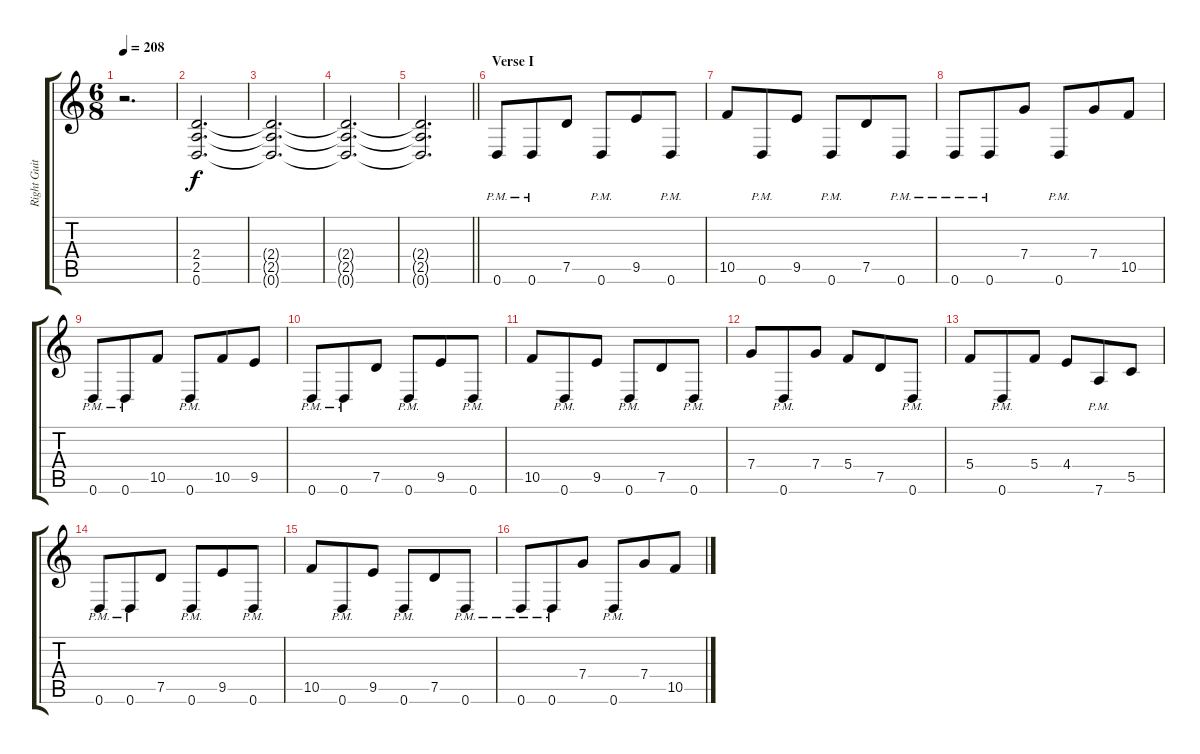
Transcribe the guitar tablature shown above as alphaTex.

\track ("Right Guitar" "Right Guit") {instrument distortionguitar}
\staff {score tabs}
\tuning (D4 A3 F3 C3 G2 D2) {hide}
\ts (6 8)
\tempo 208
\clef g2
\ks c
r.2{d dy f volume 0} |
(2.4 2.5 0.6).2{d volume 16} |
(2.4{t} 2.5{t} 0.6{t}).2{d} |
(2.4{t} 2.5{t} 0.6{t}).2{d} |
\barLineRight lightlight
(2.4{t} 2.5{t} 0.6{t}).2{d} |
\section ("" "Verse I")
0.6{pm}.8 0.6{pm}.8 7.5.8 0.6{pm}.8 9.5.8 0.6{pm}.8 |
10.5.8 0.6{pm}.8 9.5.8 0.6{pm}.8 7.5.8 0.6{pm}.8 |
0.6{pm}.8 0.6{pm}.8 7.4.8 0.6{pm}.8 7.4.8 10.5.8 |
0.6{pm}.8 0.6{pm}.8 10.5.8 0.6{pm}.8 10.5.8 9.5.8 |
0.6{pm}.8 0.6{pm}.8 7.5.8 0.6{pm}.8 9.5.8 0.6{pm}.8 |
10.5.8 0.6{pm}.8 9.5.8 0.6{pm}.8 7.5.8 0.6{pm}.8 |
7.4.8 0.6{pm}.8 7.4.8 5.4.8 7.5.8 0.6{pm}.8 |
5.4.8 0.6{pm}.8 5.4.8 4.4.8 7.6{pm}.8 5.5.8 |
0.6{pm}.8 0.6{pm}.8 7.5.8 0.6{pm}.8 9.5.8 0.6{pm}.8 |
10.5.8 0.6{pm}.8 9.5.8 0.6{pm}.8 7.5.8 0.6{pm}.8 |
0.6{pm}.8 0.6{pm}.8 7.4.8 0.6{pm}.8 7.4.8 10.5.8
